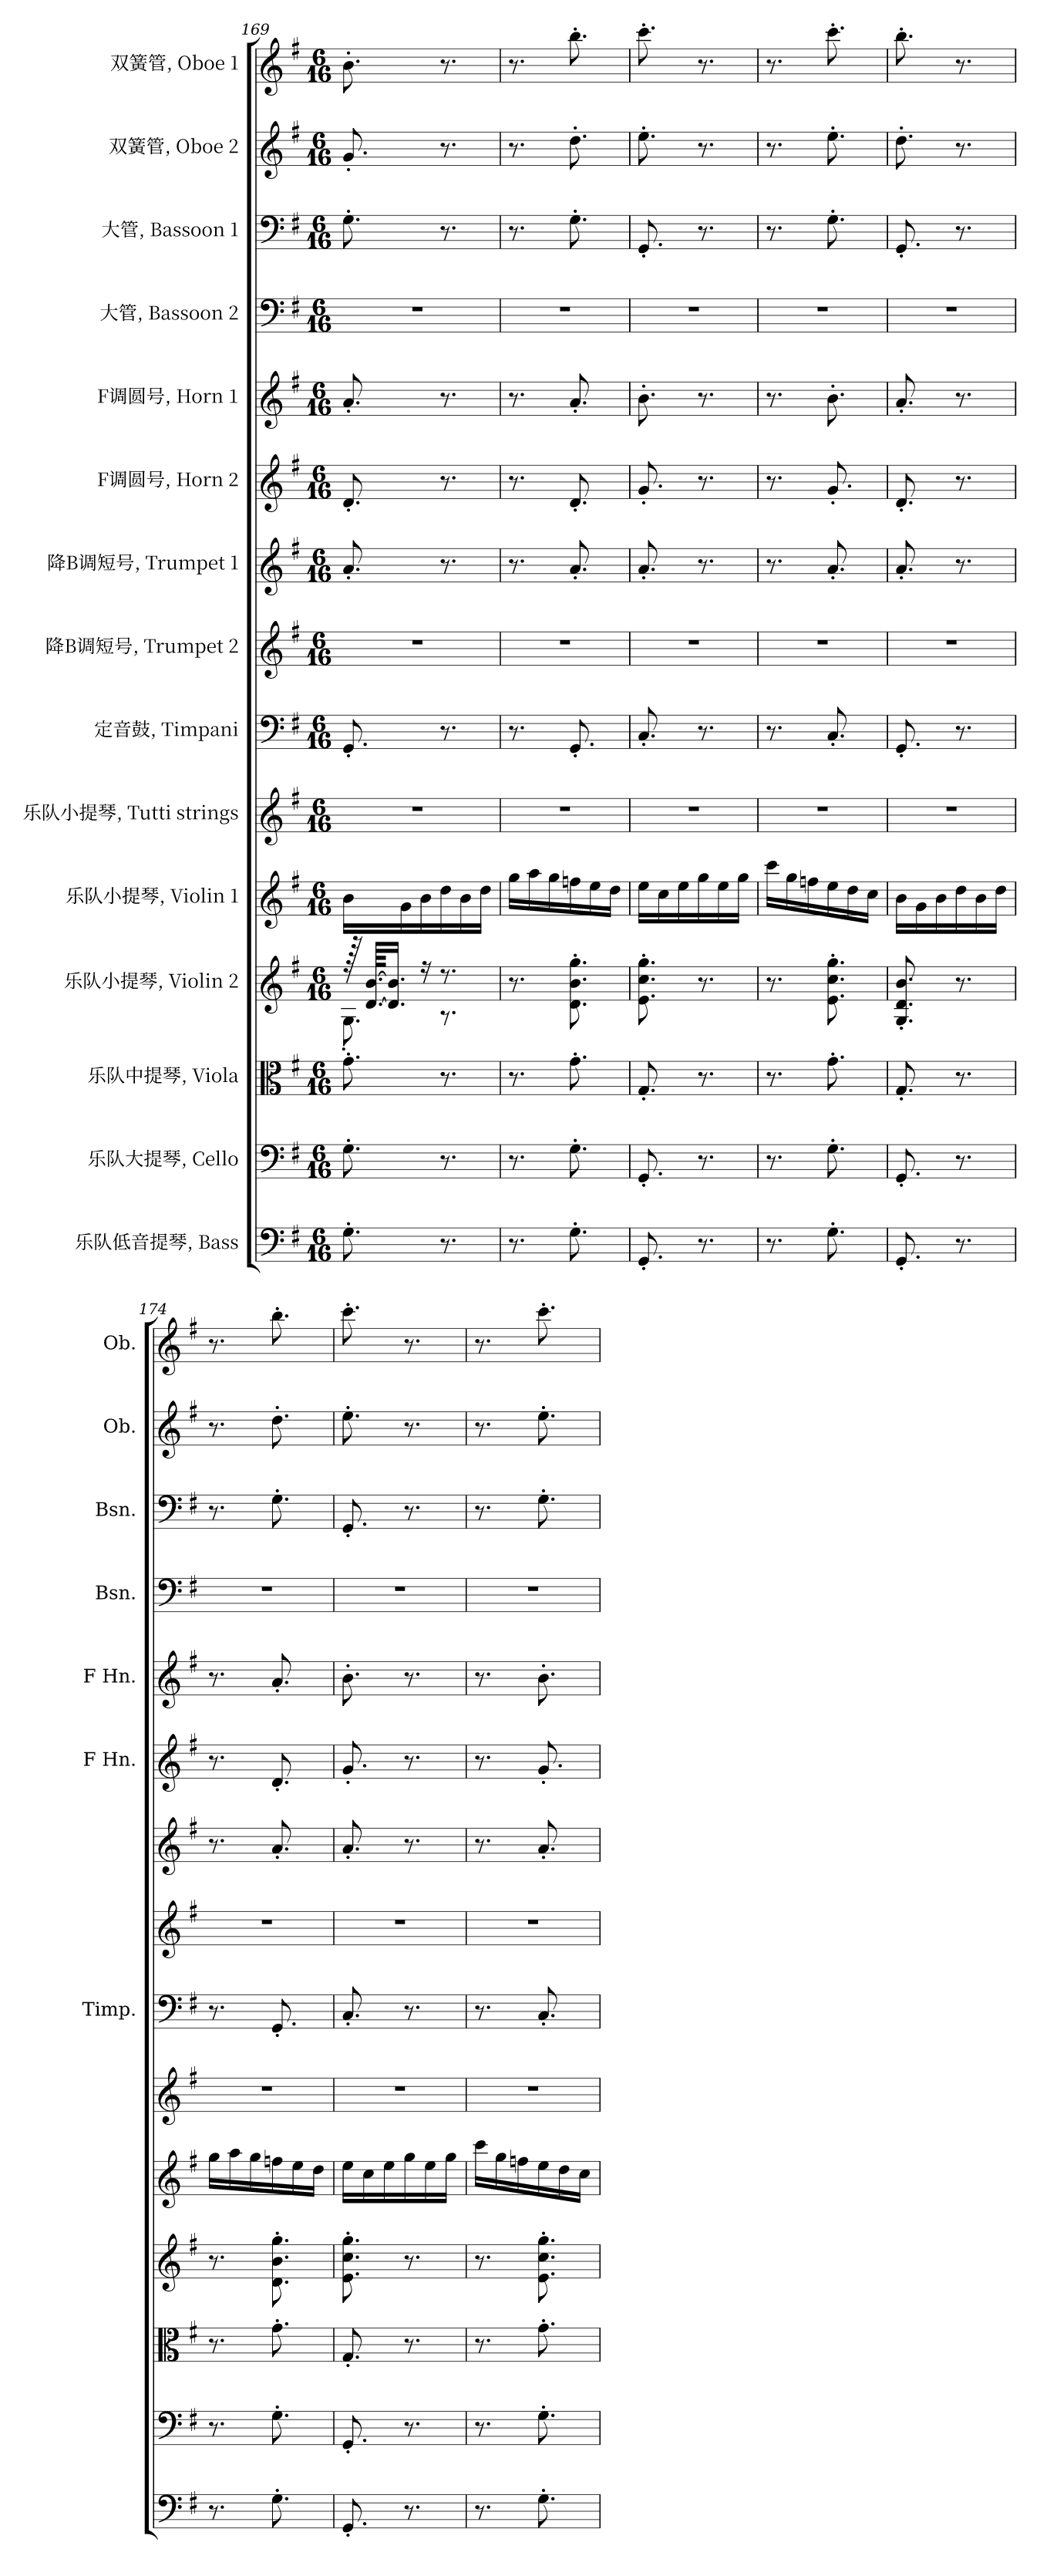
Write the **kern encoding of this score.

**kern	**kern	**kern	**kern	**kern	**kern	**kern	**kern	**kern	**kern	**kern	**kern	**kern	**kern	**kern
*part15	*part14	*part13	*part12	*part11	*part10	*part9	*part8	*part7	*part6	*part5	*part4	*part3	*part2	*part1
*staff15	*staff14	*staff13	*staff12	*staff11	*staff10	*staff9	*staff8	*staff7	*staff6	*staff5	*staff4	*staff3	*staff2	*staff1
*I"乐队低音提琴, Bass	*I"乐队大提琴, Cello	*I"乐队中提琴, Viola	*I"乐队小提琴, Violin 2	*I"乐队小提琴, Violin 1	*I"乐队小提琴, Tutti strings	*I"定音鼓, Timpani	*I"降B调短号, Trumpet 2	*I"降B调短号, Trumpet 1	*I"F调圆号, Horn 2	*I"F调圆号, Horn 1	*I"大管, Bassoon 2	*I"大管, Bassoon 1	*I"双簧管, Oboe 2	*I"双簧管, Oboe 1
*	*	*	*	*	*	*I'Timp.	*	*	*I'F Hn.	*I'F Hn.	*I'Bsn.	*I'Bsn.	*I'Ob.	*I'Ob.
*clefF4	*clefF4	*clefC3	*clefG2	*clefG2	*clefG2	*clefF4	*clefG2	*clefG2	*clefG2	*clefG2	*clefF4	*clefF4	*clefG2	*clefG2
*ITrd7c12	*	*	*	*	*	*	*ITrd1c2	*ITrd1c2	*ITrd4c7	*ITrd4c7	*	*	*	*
*k[f#]	*k[f#]	*k[f#]	*k[f#]	*k[f#]	*k[f#]	*k[f#]	*k[b-]	*k[b-]	*k[]	*k[]	*k[f#]	*k[f#]	*k[f#]	*k[f#]
*M6/16	*M6/16	*M6/16	*M6/16	*M6/16	*M6/16	*M6/16	*M6/16	*M6/16	*M6/16	*M6/16	*M6/16	*M6/16	*M6/16	*M6/16
*MM129	*MM129	*MM129	*MM129	*MM129	*MM129	*MM129	*MM129	*MM129	*MM129	*MM129	*MM129	*MM129	*MM129	*MM129
=169	=169	=169	=169	=169	=169	=169	=169	=169	=169	=169	=169	=169	=169	=169
*	*	*	*^	*	*	*	*	*	*	*	*	*	*	*
8.GG'\	8.G'\	8.g'\	128r	8.G'\	16b\LL	4.r	8.GG'/	4.r	8.g'/	8.G'/	8.d'/	4.r	8.G'\	8.g'/	8.b'\
.	.	.	[64.d/ [64.b/KKLL	.	.	.	.	.	.	.	.	.	.	.	.
.	.	.	16.d/] 16.b/]JJ	.	.	.	.	.	.	.	.	.	.	.	.
.	.	.	.	.	16g\	.	.	.	.	.	.	.	.	.	.
.	.	.	16r	.	16b\	.	.	.	.	.	.	.	.	.	.
8.r	8.r	8.r	8.r	8.r	16dd\	.	8.r	.	8.r	8.r	8.r	.	8.r	8.r	8.r
.	.	.	.	.	16b\	.	.	.	.	.	.	.	.	.	.
.	.	.	.	.	16dd\JJ	.	.	.	.	.	.	.	.	.	.
*	*	*	*v	*v	*	*	*	*	*	*	*	*	*	*	*
=170	=170	=170	=170	=170	=170	=170	=170	=170	=170	=170	=170	=170	=170	=170
8.r	8.r	8.r	8.r	16gg\LL	4.r	8.r	4.r	8.r	8.r	8.r	4.r	8.r	8.r	8.r
.	.	.	.	16aa\	.	.	.	.	.	.	.	.	.	.
.	.	.	.	16gg\	.	.	.	.	.	.	.	.	.	.
8.GG'\	8.G'\	8.g'\	8.d\' 8.b\' 8.gg\'	16ffn\	.	8.GG'/	.	8.g'/	8.G'/	8.d'/	.	8.G'\	8.dd'\	8.bb'\
.	.	.	.	16ee\	.	.	.	.	.	.	.	.	.	.
.	.	.	.	16dd\JJ	.	.	.	.	.	.	.	.	.	.
=171	=171	=171	=171	=171	=171	=171	=171	=171	=171	=171	=171	=171	=171	=171
*	*	*	*	*	*	*	*	*	*	*	*	*	*	*MM129
8.GGG'/	8.GG'/	8.G'/	8.e\' 8.cc\' 8.gg\'	16ee\LL	4.r	8.C'/	4.r	8.g'/	8.c'/	8.e'\	4.r	8.GG'/	8.ee'\	8.ccc'\
.	.	.	.	16cc\	.	.	.	.	.	.	.	.	.	.
.	.	.	.	16ee\	.	.	.	.	.	.	.	.	.	.
8.r	8.r	8.r	8.r	16gg\	.	8.r	.	8.r	8.r	8.r	.	8.r	8.r	8.r
.	.	.	.	16ee\	.	.	.	.	.	.	.	.	.	.
.	.	.	.	16gg\JJ	.	.	.	.	.	.	.	.	.	.
!!LO:PB:g=z
=172	=172	=172	=172	=172	=172	=172	=172	=172	=172	=172	=172	=172	=172	=172
8.r	8.r	8.r	8.r	16ccc\LL	4.r	8.r	4.r	8.r	8.r	8.r	4.r	8.r	8.r	8.r
.	.	.	.	16gg\	.	.	.	.	.	.	.	.	.	.
.	.	.	.	16ffn\	.	.	.	.	.	.	.	.	.	.
8.GG'\	8.G'\	8.g'\	8.e\' 8.cc\' 8.gg\'	16ee\	.	8.C'/	.	8.g'/	8.c'/	8.e'\	.	8.G'\	8.ee'\	8.ccc'\
.	.	.	.	16dd\	.	.	.	.	.	.	.	.	.	.
.	.	.	.	16cc\JJ	.	.	.	.	.	.	.	.	.	.
=173	=173	=173	=173	=173	=173	=173	=173	=173	=173	=173	=173	=173	=173	=173
*	*	*	*	*	*	*	*	*	*	*	*	*	*	*MM129
8.GGG'/	8.GG'/	8.G'/	8.G/' 8.d/' 8.b/'	16b\LL	4.r	8.GG'/	4.r	8.g'/	8.G'/	8.d'/	4.r	8.GG'/	8.dd'\	8.bb'\
.	.	.	.	16g\	.	.	.	.	.	.	.	.	.	.
.	.	.	.	16b\	.	.	.	.	.	.	.	.	.	.
8.r	8.r	8.r	8.r	16dd\	.	8.r	.	8.r	8.r	8.r	.	8.r	8.r	8.r
.	.	.	.	16b\	.	.	.	.	.	.	.	.	.	.
.	.	.	.	16dd\JJ	.	.	.	.	.	.	.	.	.	.
=174	=174	=174	=174	=174	=174	=174	=174	=174	=174	=174	=174	=174	=174	=174
8.r	8.r	8.r	8.r	16gg\LL	4.r	8.r	4.r	8.r	8.r	8.r	4.r	8.r	8.r	8.r
.	.	.	.	16aa\	.	.	.	.	.	.	.	.	.	.
.	.	.	.	16gg\	.	.	.	.	.	.	.	.	.	.
8.GG'\	8.G'\	8.g'\	8.d\' 8.b\' 8.gg\'	16ffn\	.	8.GG'/	.	8.g'/	8.G'/	8.d'/	.	8.G'\	8.dd'\	8.bb'\
.	.	.	.	16ee\	.	.	.	.	.	.	.	.	.	.
.	.	.	.	16dd\JJ	.	.	.	.	.	.	.	.	.	.
=175	=175	=175	=175	=175	=175	=175	=175	=175	=175	=175	=175	=175	=175	=175
*	*	*	*	*	*	*	*	*	*	*	*	*	*	*MM129
8.GGG'/	8.GG'/	8.G'/	8.e\' 8.cc\' 8.gg\'	16ee\LL	4.r	8.C'/	4.r	8.g'/	8.c'/	8.e'\	4.r	8.GG'/	8.ee'\	8.ccc'\
.	.	.	.	16cc\	.	.	.	.	.	.	.	.	.	.
.	.	.	.	16ee\	.	.	.	.	.	.	.	.	.	.
8.r	8.r	8.r	8.r	16gg\	.	8.r	.	8.r	8.r	8.r	.	8.r	8.r	8.r
.	.	.	.	16ee\	.	.	.	.	.	.	.	.	.	.
.	.	.	.	16gg\JJ	.	.	.	.	.	.	.	.	.	.
=176	=176	=176	=176	=176	=176	=176	=176	=176	=176	=176	=176	=176	=176	=176
8.r	8.r	8.r	8.r	16ccc\LL	4.r	8.r	4.r	8.r	8.r	8.r	4.r	8.r	8.r	8.r
.	.	.	.	16gg\	.	.	.	.	.	.	.	.	.	.
.	.	.	.	16ffn\	.	.	.	.	.	.	.	.	.	.
8.GG'\	8.G'\	8.g'\	8.e\' 8.cc\' 8.gg\'	16ee\	.	8.C'/	.	8.g'/	8.c'/	8.e'\	.	8.G'\	8.ee'\	8.ccc'\
.	.	.	.	16dd\	.	.	.	.	.	.	.	.	.	.
.	.	.	.	16cc\JJ	.	.	.	.	.	.	.	.	.	.
=	=	=	=	=	=	=	=	=	=	=	=	=	=	=
*-	*-	*-	*-	*-	*-	*-	*-	*-	*-	*-	*-	*-	*-	*-
